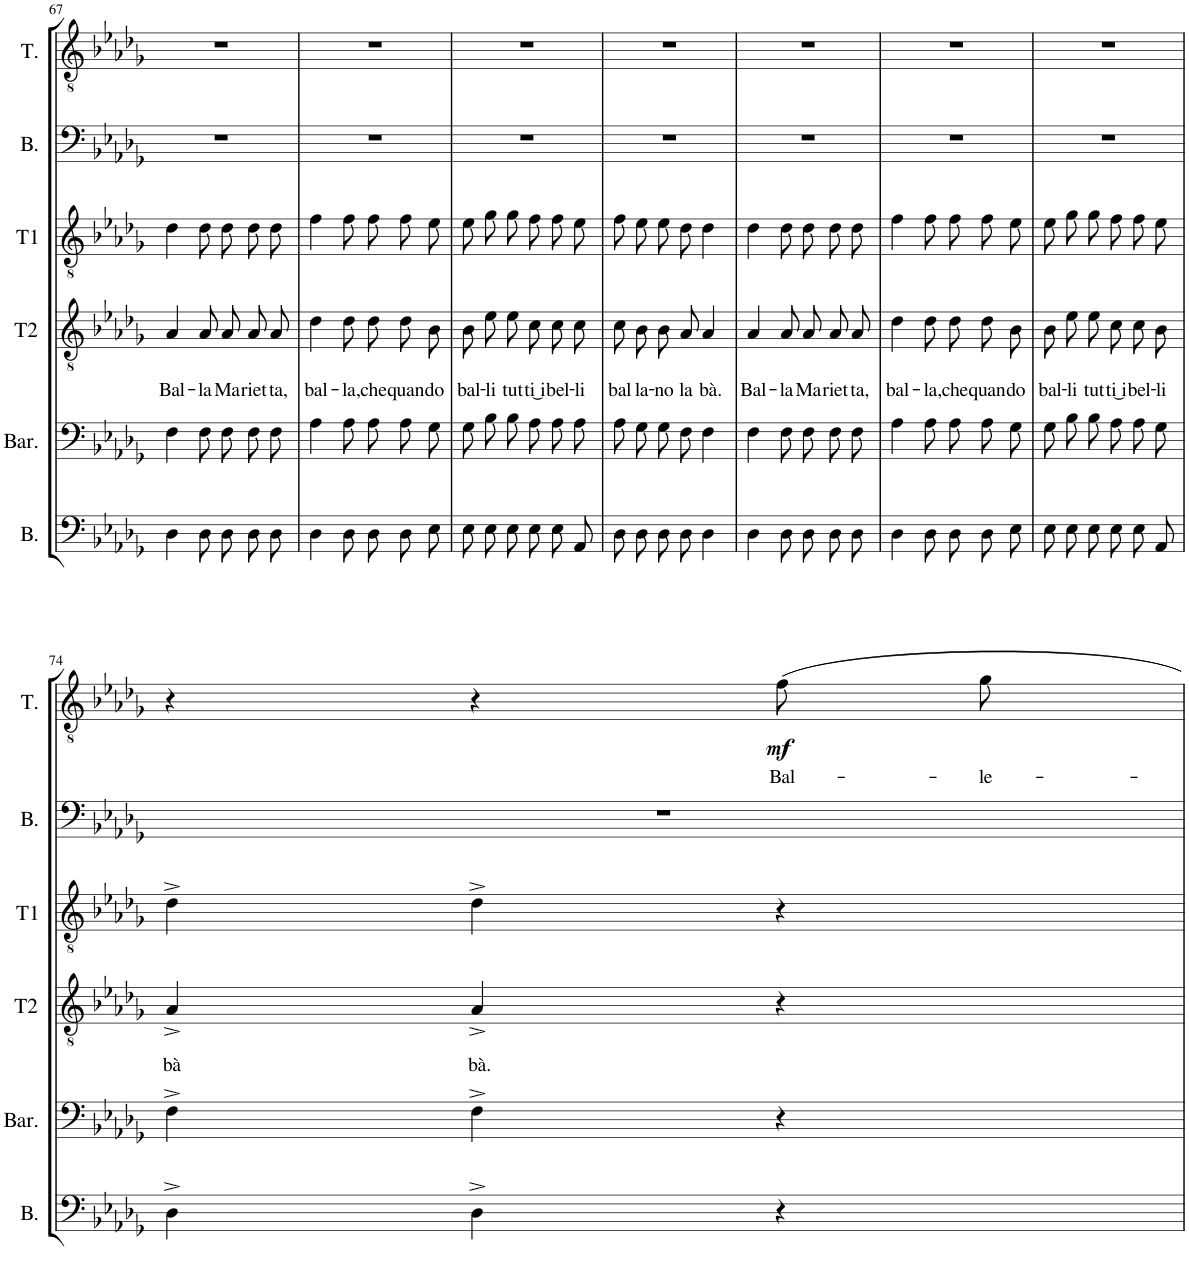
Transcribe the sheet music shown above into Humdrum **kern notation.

**kern	**kern	**kern	**text	**text	**kern	**kern	**kern	**text	**dynam
*part6	*part5	*part4	*part4	*part4	*part3	*part2	*part1	*part1	*part1
*staff6	*staff5	*staff4	*staff4	*staff4	*staff3	*staff2	*staff1	*staff1	*staff1
*I"Bassi	*I"Baritoni	*I"Tenori II	*	*	*I"Tenori I	*I"Basso	*I"Tenore	*	*
*I'B.	*I'Bar.	*I'T2	*	*	*I'T1	*I'B.	*I'T.	*	*
!!LO:PB:g=z
*clefF4	*clefF4	*clefGv2	*	*	*clefGv2	*clefF4	*clefGv2	*	*
*k[b-e-a-d-g-]	*k[b-e-a-d-g-]	*k[b-e-a-d-g-]	*	*	*k[b-e-a-d-g-]	*k[b-e-a-d-g-]	*k[b-e-a-d-g-]	*	*
*M3/4	*M3/4	*M3/4	*	*	*M3/4	*M3/4	*M3/4	*	*
=67	=67	=67	=67	=67	=67	=67	=67	=67	=67
!	!	!	!	!LO:LY:b	!	!	!	!	!
4D-\	4F\	4A-/	.	Bal-	4d-\	2.r	2.r	.	.
!	!	!	!	!LO:LY:b	!	!	!	!	!
8D-\L	8F\L	8A-/L	.	-la	8d-\L	.	.	.	.
!	!	!	!	!LO:LY:b	!	!	!	!	!
8D-\J	8F\J	8A-/J	.	Ma-	8d-\J	.	.	.	.
!	!	!	!	!LO:LY:b	!	!	!	!	!
8D-\L	8F\L	8A-/L	.	-riet-	8d-\L	.	.	.	.
!	!	!	!	!LO:LY:b	!	!	!	!	!
8D-\J	8F\J	8A-/J	.	-ta,	8d-\J	.	.	.	.
=68	=68	=68	=68	=68	=68	=68	=68	=68	=68
!	!	!	!	!LO:LY:b	!	!	!	!	!
4D-\	4A-\	4d-\	.	bal-	4f\	2.r	2.r	.	.
!	!	!	!	!LO:LY:b	!	!	!	!	!
8D-\L	8A-\L	8d-\L	.	-la,	8f\L	.	.	.	.
!	!	!	!	!LO:LY:b	!	!	!	!	!
8D-\J	8A-\J	8d-\J	.	che	8f\J	.	.	.	.
!	!	!	!	!LO:LY:b	!	!	!	!	!
8D-\L	8A-\L	8d-\L	.	quan-	8f\L	.	.	.	.
!	!	!	!	!LO:LY:b	!	!	!	!	!
8E-\J	8G-\J	8B-\J	.	-do	8e-\J	.	.	.	.
=69	=69	=69	=69	=69	=69	=69	=69	=69	=69
!	!	!	!	!LO:LY:b	!	!	!	!	!
8E-\L	8G-\L	8B-\L	.	bal-	8e-\L	2.r	2.r	.	.
!	!	!	!	!LO:LY:b	!	!	!	!	!
8E-\J	8B-\J	8e-\J	.	-li	8g-\J	.	.	.	.
!	!	!	!	!LO:LY:b	!	!	!	!	!
8E-\L	8B-\L	8e-\L	.	tut-	8g-\L	.	.	.	.
!	!	!	!	!LO:LY:b	!	!	!	!	!
8E-\J	8A-\J	8c\J	.	-ti͜ i	8f\J	.	.	.	.
!	!	!	!	!LO:LY:b	!	!	!	!	!
8E-/L	8A-\L	8c\L	.	bel-	8f\L	.	.	.	.
!	!	!	!	!LO:LY:b	!	!	!	!	!
8AA-/J	8A-\J	8c\J	.	-li	8e-\J	.	.	.	.
=70	=70	=70	=70	=70	=70	=70	=70	=70	=70
!	!	!	!	!LO:LY:b	!	!	!	!	!
8D-\L	8A-\L	8c\L	.	bal-	8f\L	2.r	2.r	.	.
!	!	!	!	!LO:LY:b	!	!	!	!	!
8D-\J	8G-\J	8B-\J	.	-la-	8e-\J	.	.	.	.
!	!	!	!	!LO:LY:b	!	!	!	!	!
8D-\L	8G-\L	8B-/L	.	-no	8e-\L	.	.	.	.
!	!	!	!	!LO:LY:b	!	!	!	!	!
8D-\J	8F\J	8A-/J	.	la	8d-\J	.	.	.	.
!	!	!	!	!LO:LY:b	!	!	!	!	!
4D-\	4F\	4A-/	.	bà.	4d-\	.	.	.	.
=71	=71	=71	=71	=71	=71	=71	=71	=71	=71
!	!	!	!	!LO:LY:b	!	!	!	!	!
4D-\	4F\	4A-/	.	Bal-	4d-\	2.r	2.r	.	.
!	!	!	!	!LO:LY:b	!	!	!	!	!
8D-\L	8F\L	8A-/L	.	-la	8d-\L	.	.	.	.
!	!	!	!	!LO:LY:b	!	!	!	!	!
8D-\J	8F\J	8A-/J	.	Ma-	8d-\J	.	.	.	.
!	!	!	!	!LO:LY:b	!	!	!	!	!
8D-\L	8F\L	8A-/L	.	-riet-	8d-\L	.	.	.	.
!	!	!	!	!LO:LY:b	!	!	!	!	!
8D-\J	8F\J	8A-/J	.	-ta,	8d-\J	.	.	.	.
=72	=72	=72	=72	=72	=72	=72	=72	=72	=72
!	!	!	!	!LO:LY:b	!	!	!	!	!
4D-\	4A-\	4d-\	.	bal-	4f\	2.r	2.r	.	.
!	!	!	!	!LO:LY:b	!	!	!	!	!
8D-\L	8A-\L	8d-\L	.	-la,	8f\L	.	.	.	.
!	!	!	!	!LO:LY:b	!	!	!	!	!
8D-\J	8A-\J	8d-\J	.	che	8f\J	.	.	.	.
!	!	!	!	!LO:LY:b	!	!	!	!	!
8D-\L	8A-\L	8d-\L	.	quan-	8f\L	.	.	.	.
!	!	!	!	!LO:LY:b	!	!	!	!	!
8E-\J	8G-\J	8B-\J	.	-do	8e-\J	.	.	.	.
=73	=73	=73	=73	=73	=73	=73	=73	=73	=73
!	!	!	!	!LO:LY:b	!	!	!	!	!
8E-\L	8G-\L	8B-\L	.	bal-	8e-\L	2.r	2.r	.	.
!	!	!	!	!LO:LY:b	!	!	!	!	!
8E-\J	8B-\J	8e-\J	.	-li	8g-\J	.	.	.	.
!	!	!	!	!LO:LY:b	!	!	!	!	!
8E-\L	8B-\L	8e-\L	.	tut-	8g-\L	.	.	.	.
!	!	!	!	!LO:LY:b	!	!	!	!	!
8E-\J	8A-\J	8c\J	.	-ti͜ i	8f\J	.	.	.	.
!	!	!	!	!LO:LY:b	!	!	!	!	!
8E-/L	8A-\L	8c\L	.	bel-	8f\L	.	.	.	.
!	!	!	!	!LO:LY:b	!	!	!	!	!
8AA-/J	8G-\J	8B-\J	.	-li	8e-\J	.	.	.	.
!!LO:LB:g=z
=74	=74	=74	=74	=74	=74	=74	=74	=74	=74
!	!	!	!	!LO:LY:b	!	!	!	!	!
4D-^\	4F^\	4A-^/	.	bà	4d-^\	2.r	4r	.	.
!	!	!	!	!LO:LY:b	!	!	!	!	!
4D-^\	4F^\	4A-^/	.	bà.	4d-^\	.	4r	.	.
!	!	!	!	!	!	!	!	!LO:LY:b	!LO:DY:b
4r	4r	4r	.	.	4r	.	8f\L	Bal-	mf
!	!	!	!	!	!	!	!	!LO:LY:b	!
.	.	.	.	.	.	.	8g-\J	-le-	.
=	=	=	=	=	=	=	=	=	=
*-	*-	*-	*-	*-	*-	*-	*-	*-	*-
